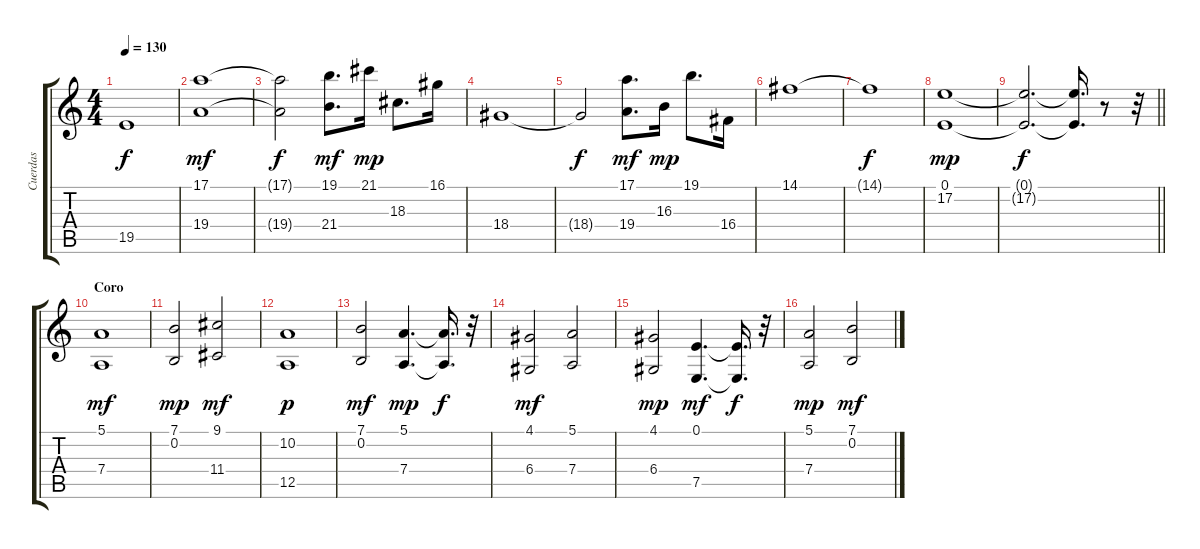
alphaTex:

\track ("Cuerdas" "Cuerdas") {instrument stringensemble2}
\staff {score tabs}
\tuning (E4 B3 G3 D3 A2 E2) {hide}
\ts (4 4)
\tempo 130
\clef g2
\ks c
19.5{t}.1{dy f} |
(17.1 19.4).1{dy mf} |
(17.1{t} 19.4{t}).2{dy f} (19.1 21.4).8{d dy mf} 21.1.16{dy mp} 18.3.8{d} 16.1.16 |
18.4.1 |
18.4{t}.2{dy f} (17.1 19.4).8{d dy mf} 16.3.16{dy mp} 19.1.8{d} 16.4.16 |
14.1.1 |
14.1{t}.1{dy f} |
(0.1 17.2).1{dy mp} |
\barLineRight lightlight
(0.1{t} 17.2{t}).2{d dy f} (0.1{t} 17.2{t}).16{d} r.8 r.32 |
\section ("" "Coro")
(5.1 7.4).1{dy mf} |
(7.1 0.2).2{dy mp} (9.1 11.4).2{dy mf} |
(10.2 12.5).1{dy p} |
(7.1 0.2).2{dy mf} (5.1 7.4).4{d dy mp} (5.1{t} 7.4{t}).16{d dy f} r.32 |
(4.1 6.4).2{dy mf} (5.1 7.4).2 |
(4.1 6.4).2{dy mp} (0.1 7.5).4{d dy mf} (0.1{t} 7.5{t}).16{d dy f} r.32 |
(5.1 7.4).2{dy mp} (7.1 0.2).2{dy mf}
